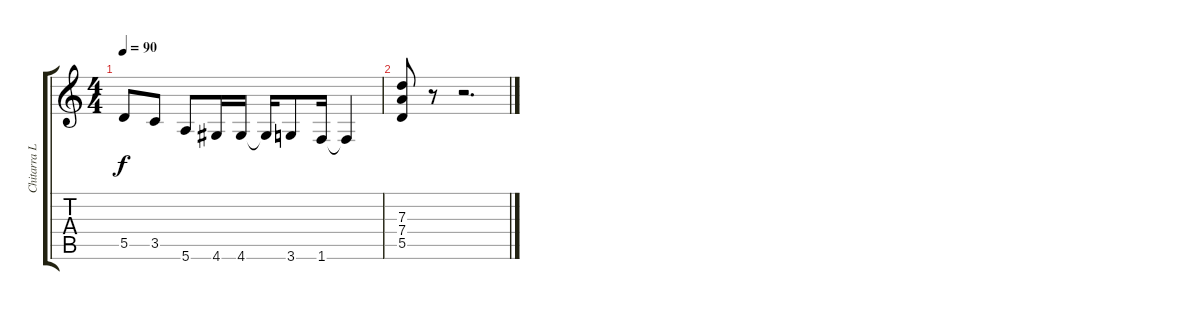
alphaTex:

\track ("Chitarra Lead" "Chitarra L") {instrument distortionguitar}
\staff {score tabs}
\tuning (E4 B3 G3 D3 A2 E2) {hide}
\ts (4 4)
\tempo 90
\clef g2
\ks c
5.5.8{dy f} 3.5.8 5.6.8 4.6.16 4.6.16 4.6{t}.16 3.6.8 1.6.16 1.6{t}.4 |
(7.3 7.4 5.5).8 r.8 r.2{d}
